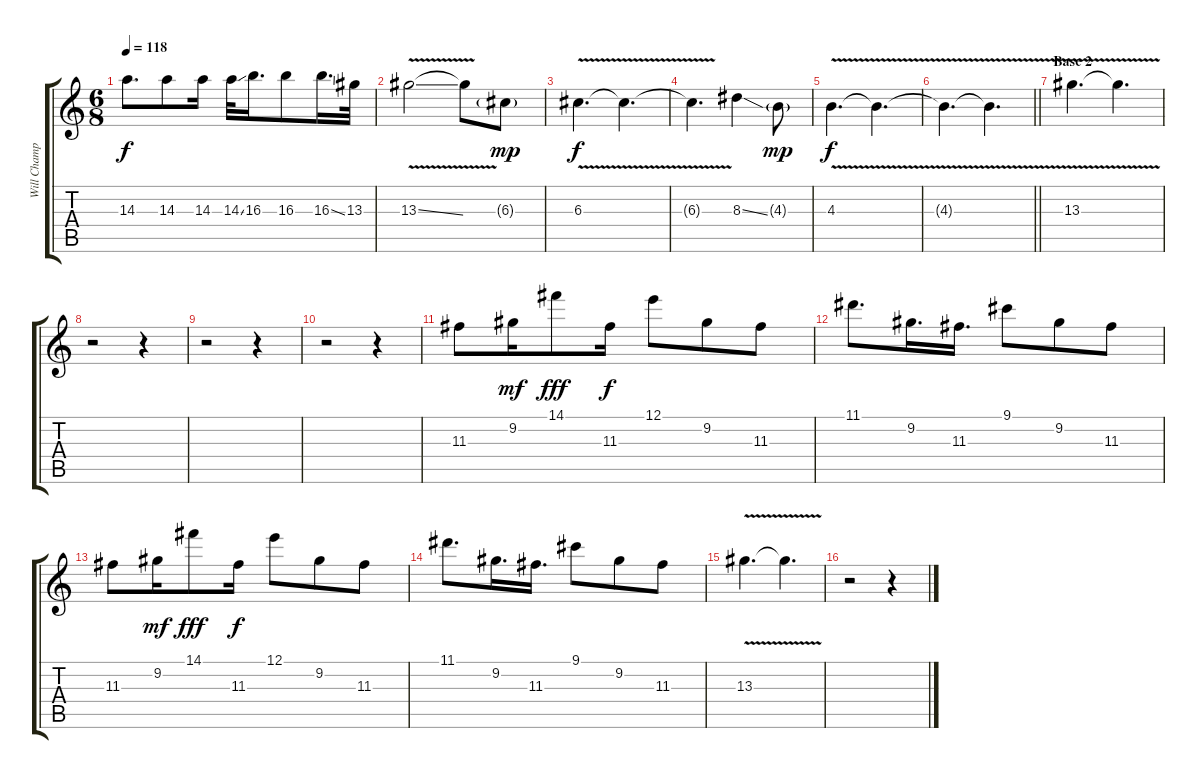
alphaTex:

\track ("Will Champion (guitarra)" "Will Champ") {instrument electricguitarjazz}
\staff {score tabs}
\tuning (E4 B3 G3 D3 A2 E2) {hide}
\ts (6 8)
\tempo 118
\clef g2
\ks c
14.3.8{d dy f} 14.3.8 14.3.16 14.3{ss}.32 16.3.16{d} 16.3.8 16.3{ss}.16{d} 13.3.32 |
13.3{v ss}.2 13.3{t}.8 6.3{g}.8{dy mp} |
6.3{v}.4{d dy f} 6.3{v t}.4{d} |
6.3{v t}.4{d} 8.3{ss}.4 4.3{g}.8{dy mp} |
4.3{v}.4{d dy f} 4.3{v t}.4{d} |
\barLineRight lightlight
4.3{v t}.4{d} 4.3{v t}.4{d} |
\section ("" "Base 2")
13.3{v}.4{d} 13.3{v t}.4{d} |
r.2 r.4 |
r.2 r.4 |
r.2 r.4 |
11.3.8 9.2.16{dy mf} 14.1.8{dy fff} 11.3.16{dy f} 12.1.8 9.2.8 11.3.8 |
11.1.8{d} 9.2.16{d} 11.3.16{d} 9.1.8 9.2.8 11.3.8 |
11.3.8 9.2.16{dy mf} 14.1.8{dy fff} 11.3.16{dy f} 12.1.8 9.2.8 11.3.8 |
11.1.8{d} 9.2.16{d} 11.3.16{d} 9.1.8 9.2.8 11.3.8 |
13.3{v}.4{d} 13.3{v t}.4{d} |
r.2 r.4
